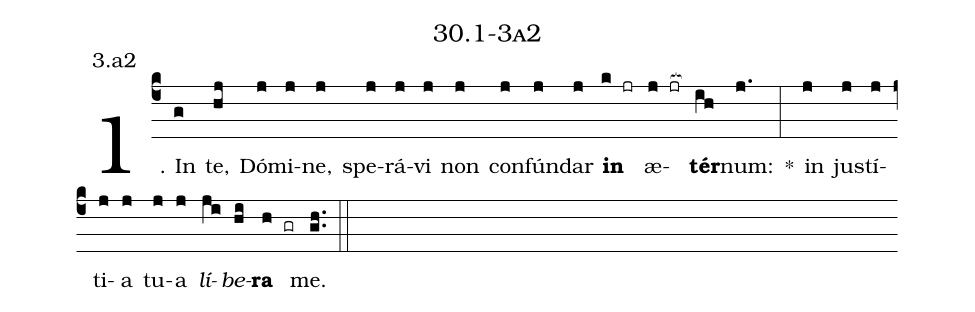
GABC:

name: 30.1-3a2;
annotation: 3.a2;
%%
(c4)1. In(g) te,(hj) Dó(j)mi(j)ne,(j) spe(j)rá(j)vi(j) non(j) con(j)fún(j)dar(j) <b>in</b>(k jr) æ(j jr[ocb:1{])<b>tér</b>(ih[ocb:0}])num:(j.) *(:) in(j) jus(j)tí(j)ti(j)a(j) tu(j)a(j) <i>lí</i>(ji)<i>be</i>(hi)<b>ra</b>(h gr) me.(gh..) (::)
